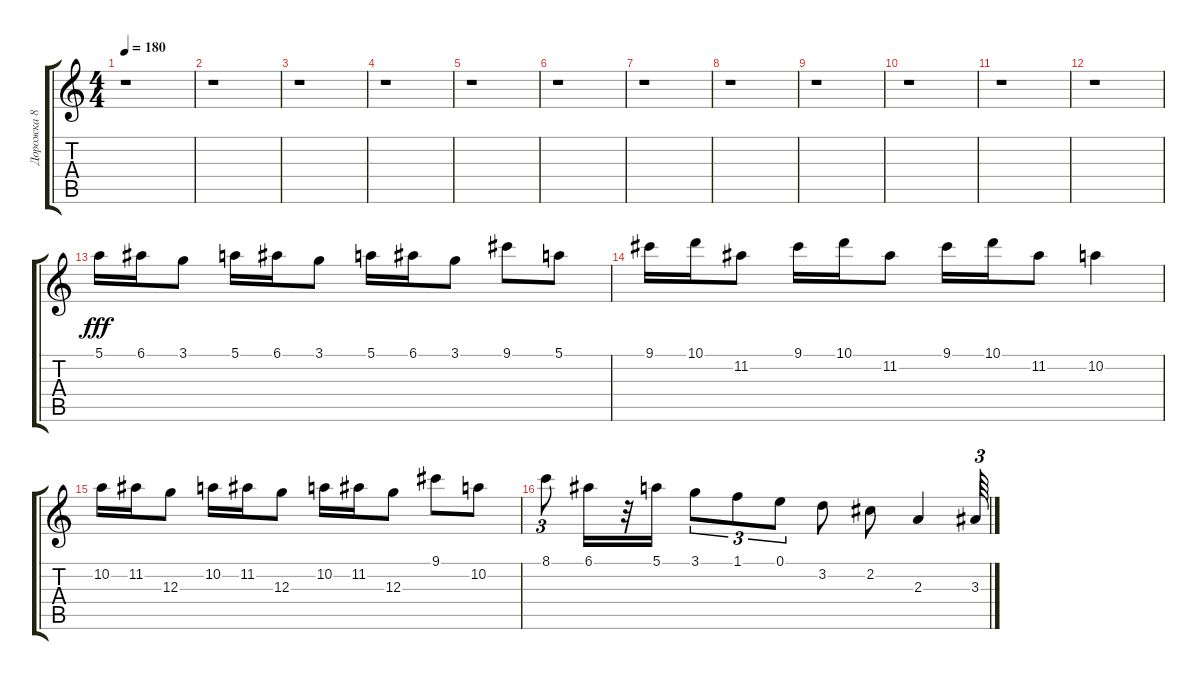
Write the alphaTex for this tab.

\track ("Дорожка 8" "Дорожка 8") {instrument overdrivenguitar}
\staff {score tabs}
\tuning (E4 B3 G3 D3 A2 E2) {hide}
\ts (4 4)
\tempo 180
\clef g2
\ks c
r.1{dy fff} |
r.1 |
r.1 |
r.1 |
r.1 |
r.1 |
r.1 |
r.1 |
r.1 |
r.1 |
r.1 |
r.1 |
5.1.16 6.1.16 3.1.8 5.1.16 6.1.16 3.1.8 5.1.16 6.1.16 3.1.8 9.1.8 5.1.8 |
9.1.16 10.1.16 11.2.8 9.1.16 10.1.16 11.2.8 9.1.16 10.1.16 11.2.8 10.2.4 |
10.2.16 11.2.16 12.3.8 10.2.16 11.2.16 12.3.8 10.2.16 11.2.16 12.3.8 9.1.8 10.2.8 |
8.1.8{tu (3 2)} 6.1.16 r.32 5.1.16 3.1.8{tu (3 2)} 1.1.8{tu (3 2)} 0.1.8{tu (3 2)} 3.2.8 2.2.8 2.3.4 3.3.64{tu (3 2)}
